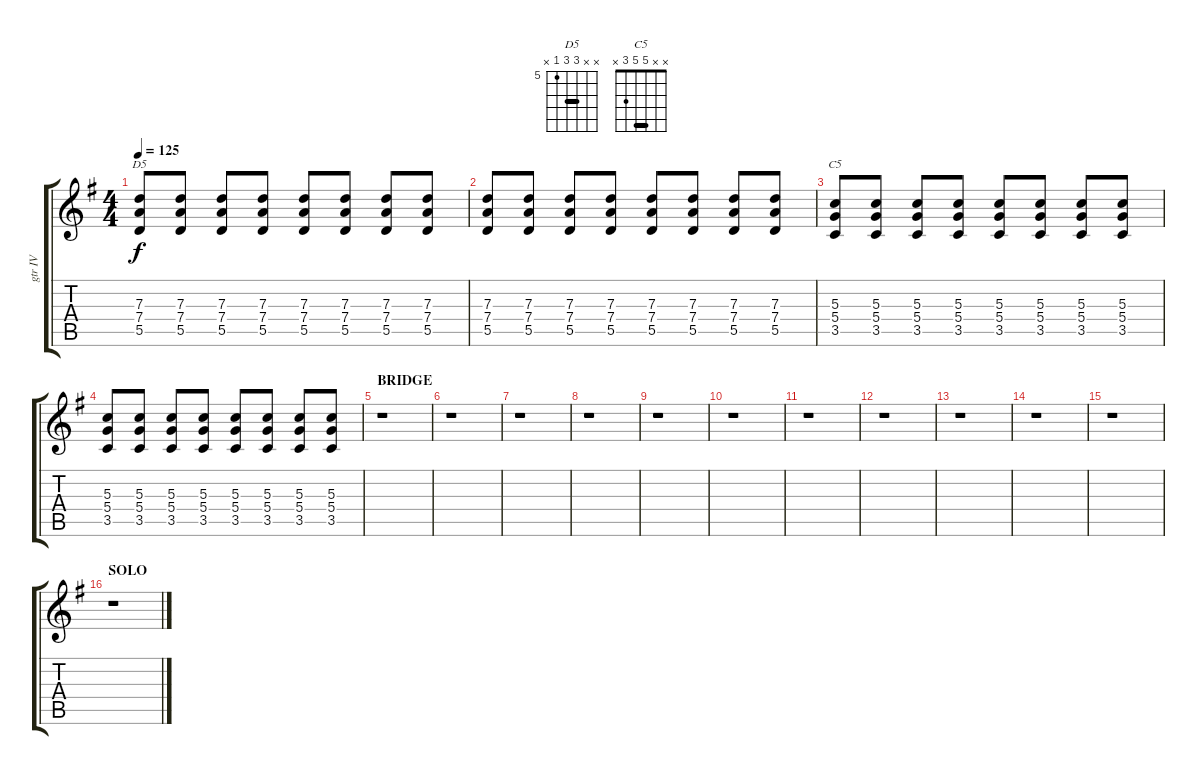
\track ("gtr IV" "gtr IV") {instrument overdrivenguitar}
\staff {score tabs}
\tuning (E4 B3 G3 D3 A2 E2) {hide}
\chord ("D5" x x 7 7 5 x) {firstfret 5 barre 7}
\chord ("C5" x x 5 5 3 x) {barre 5}
\ts (4 4)
\tempo 125
\clef g2
\ks eminor
(7.3 7.4 5.5).8{ch "D5" dy f} (7.3 7.4 5.5).8 (7.3 7.4 5.5).8 (7.3 7.4 5.5).8 (7.3 7.4 5.5).8 (7.3 7.4 5.5).8 (7.3 7.4 5.5).8 (7.3 7.4 5.5).8 |
(7.3 7.4 5.5).8 (7.3 7.4 5.5).8 (7.3 7.4 5.5).8 (7.3 7.4 5.5).8 (7.3 7.4 5.5).8 (7.3 7.4 5.5).8 (7.3 7.4 5.5).8 (7.3 7.4 5.5).8 |
(5.3 5.4 3.5).8{ch "C5"} (5.3 5.4 3.5).8 (5.3 5.4 3.5).8 (5.3 5.4 3.5).8 (5.3 5.4 3.5).8 (5.3 5.4 3.5).8 (5.3 5.4 3.5).8 (5.3 5.4 3.5).8 |
(5.3 5.4 3.5).8 (5.3 5.4 3.5).8 (5.3 5.4 3.5).8 (5.3 5.4 3.5).8 (5.3 5.4 3.5).8 (5.3 5.4 3.5).8 (5.3 5.4 3.5).8 (5.3 5.4 3.5).8 |
\section ("" "BRIDGE")
r.1 |
r.1 |
r.1 |
r.1 |
r.1 |
r.1 |
r.1 |
r.1 |
r.1 |
r.1 |
r.1 |
\section ("" "SOLO")
r.1
